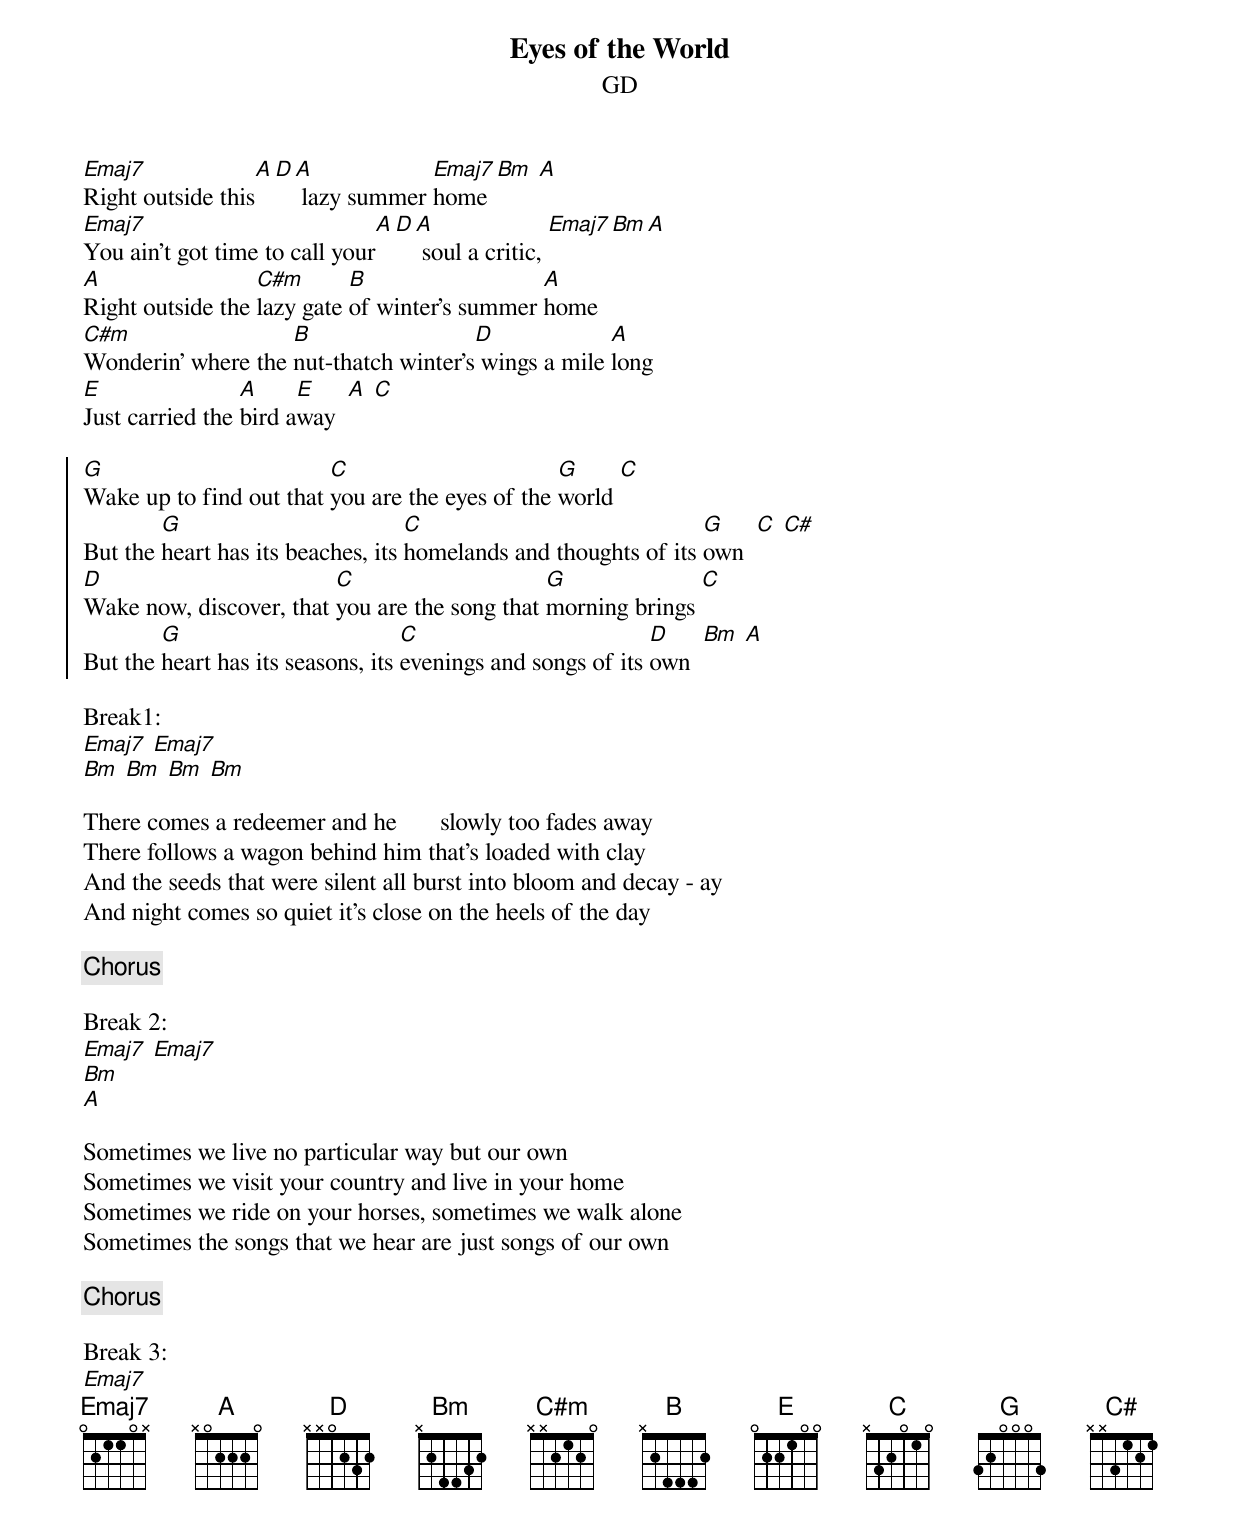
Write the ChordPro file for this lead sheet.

{title: Eyes of the World}
{subtitle: GD}

{sov}
[Emaj7]Right outside this[A][D][A] lazy summer [Emaj7]home [Bm] [A]
[Emaj7]You ain’t got time to call your[A][D][A] soul a critic, [Emaj7][Bm][A]
[A]Right outside the [C#m]lazy gate [B]of winter’s summer [A]home
[C#m]Wonderin’ where the [B]nut-thatch winter’s[D] wings a mile [A]long
[E]Just carried the [A]bird a[E]way  [A] [C]
{eov}

{soc}
[G]Wake up to find out that [C]you are the eyes of the [G]world [C]
But the [G]heart has its beaches, its [C]homelands and thoughts of its [G]own  [C] [C#]
[D]Wake now, discover, that [C]you are the song that [G]morning brings [C]
But the [G]heart has its seasons, its [C]evenings and songs of its [D]own  [Bm] [A]
{eoc}

Break1:
[Emaj7] [Emaj7]
[Bm] [Bm] [Bm] [Bm]

{sov}
There comes a redeemer and he       slowly too fades away
There follows a wagon behind him that’s loaded with clay
And the seeds that were silent all burst into bloom and decay - ay
And night comes so quiet it’s close on the heels of the day
{eov}

{chorus}

Break 2:
[Emaj7] [Emaj7]
[Bm]
[A]

{sov}
Sometimes we live no particular way but our own
Sometimes we visit your country and live in your home
Sometimes we ride on your horses, sometimes we walk alone
Sometimes the songs that we hear are just songs of our own
{eov}

{chorus}

Break 3:
[Emaj7]
